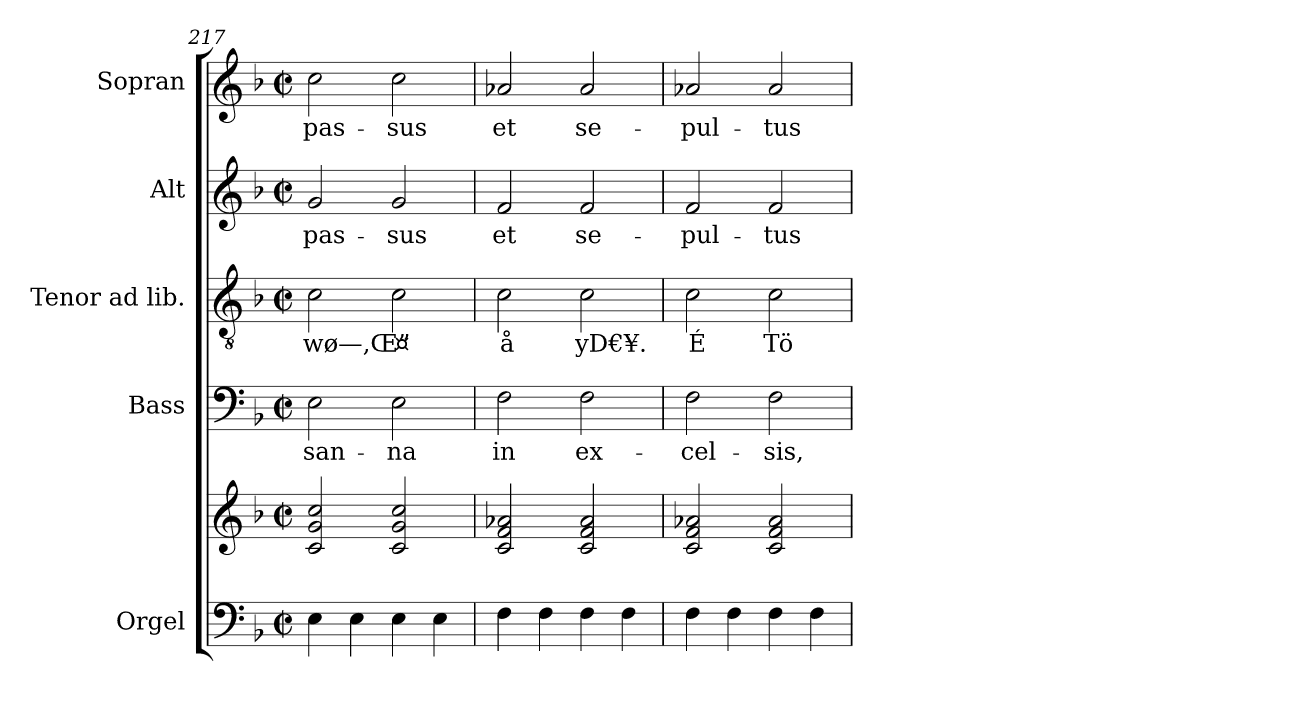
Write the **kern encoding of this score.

**kern	**kern	**kern	**text	**kern	**text	**kern	**text	**kern	**text
*part5	*part5	*part4	*part4	*part3	*part3	*part2	*part2	*part1	*part1
*staff6	*staff5	*staff4	*staff4	*staff3	*staff3	*staff2	*staff2	*staff1	*staff1
*I"Orgel	*	*I"Bass	*	*I"Tenor ad lib.	*	*I"Alt	*	*I"Sopran	*
*I'Org.	*	*I'B	*	*I'T	*	*I'A	*	*I'S	*
*clefF4	*clefG2	*clefF4	*	*clefGv2	*	*clefG2	*	*clefG2	*
*k[b-]	*k[b-]	*k[b-]	*	*k[b-]	*	*k[b-]	*	*k[b-]	*
*F:	*F:	*F:	*	*F:	*	*F:	*	*F:	*
*M2/2	*M2/2	*M2/2	*	*M2/2	*	*M2/2	*	*M2/2	*
*met(c|)	*met(c|)	*met(c|)	*	*met(c|)	*	*met(c|)	*	*met(c|)	*
=217	=217	=217	=217	=217	=217	=217	=217	=217	=217
!	!	!	!LO:LY:b	!	!LO:LY:b	!	!LO:LY:b	!	!LO:LY:b
4E\	2c/ 2g/ 2cc/	2E\	-san-	2c\	wø—‚Œ”	2g/	pas-	2cc\	pas-
4E\	.	.	.	.	.	.	.	.	.
!	!	!	!LO:LY:b	!	!LO:LY:b	!	!LO:LY:b	!	!LO:LY:b
4E\	2c/ 2g/ 2cc/	2E\	-na	2c\	¤	2g/	-sus	2cc\	-sus
4E\	.	.	.	.	.	.	.	.	.
=218	=218	=218	=218	=218	=218	=218	=218	=218	=218
!	!	!	!LO:LY:b	!	!LO:LY:b	!	!LO:LY:b	!	!LO:LY:b
4F\	2c/ 2f/ 2a-X/	2F\	in	2c\	å	2f/	et	2a-X/	et
4F\	.	.	.	.	.	.	.	.	.
!	!	!	!LO:LY:b	!	!LO:LY:b	!	!LO:LY:b	!	!LO:LY:b
4F\	2c/ 2f/ 2a-/	2F\	ex-	2c\	yD€¥.	2f/	se-	2a-/	se-
4F\	.	.	.	.	.	.	.	.	.
=219	=219	=219	=219	=219	=219	=219	=219	=219	=219
!	!	!	!LO:LY:b	!	!LO:LY:b	!	!LO:LY:b	!	!LO:LY:b
4F\	2c/ 2f/ 2a-X/	2F\	-cel-	2c\	É	2f/	-pul-	2a-X/	-pul-
4F\	.	.	.	.	.	.	.	.	.
!	!	!	!LO:LY:b	!	!LO:LY:b	!	!LO:LY:b	!	!LO:LY:b
4F\	2c/ 2f/ 2a-/	2F\	-sis,	2c\	Tö	2f/	-tus	2a-/	-tus
4F\	.	.	.	.	.	.	.	.	.
=	=	=	=	=	=	=	=	=	=
*-	*-	*-	*-	*-	*-	*-	*-	*-	*-
